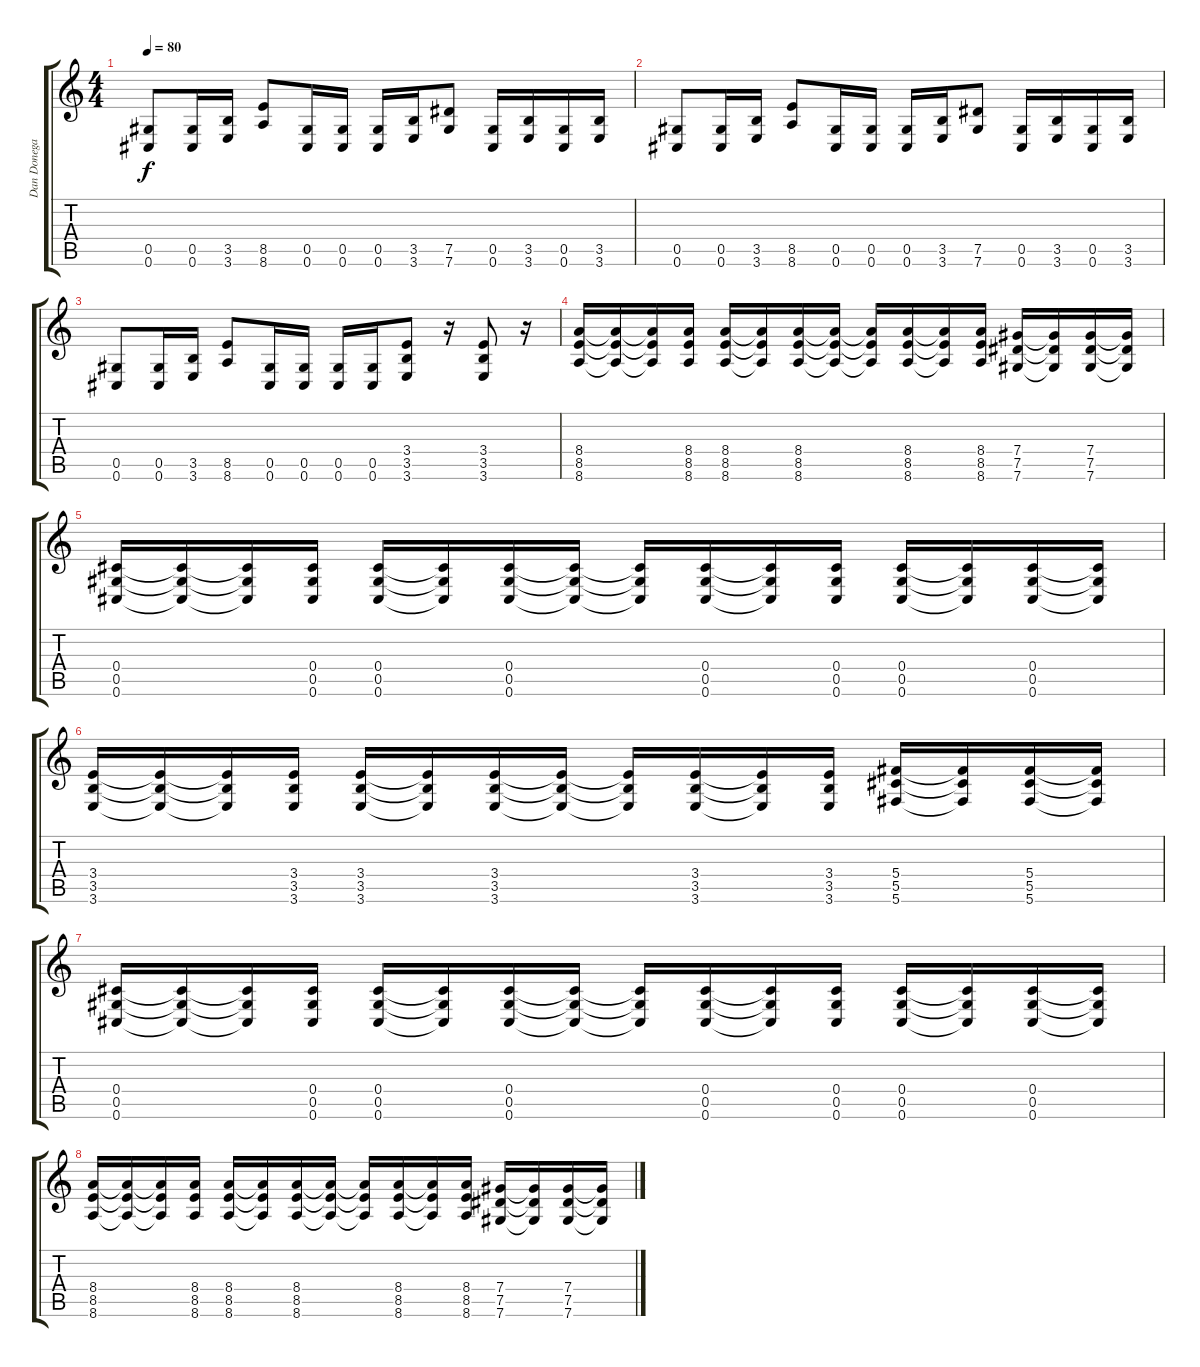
\track ("Dan Donegan (Guitar)" "Dan Donega") {instrument distortionguitar}
\staff {score tabs}
\tuning (Eb4 Bb3 Gb3 Db3 Ab2 Db2) {hide}
\ts (4 4)
\tempo 80
\clef g2
\ks c
(0.5 0.6).8{dy f} (0.5 0.6).16 (3.5 3.6).16 (8.5 8.6).8 (0.5 0.6).16 (0.5 0.6).16 (0.5 0.6).16 (3.5 3.6).16 (7.5 7.6).8 (0.5 0.6).16 (3.5 3.6).16 (0.5 0.6).16 (3.5 3.6).16 |
(0.5 0.6).8 (0.5 0.6).16 (3.5 3.6).16 (8.5 8.6).8 (0.5 0.6).16 (0.5 0.6).16 (0.5 0.6).16 (3.5 3.6).16 (7.5 7.6).8 (0.5 0.6).16 (3.5 3.6).16 (0.5 0.6).16 (3.5 3.6).16 |
(0.5 0.6).8 (0.5 0.6).16 (3.5 3.6).16 (8.5 8.6).8 (0.5 0.6).16 (0.5 0.6).16 (0.5 0.6).16 (0.5 0.6).16 (3.4 3.5 3.6).8 r.16 (3.4 3.5 3.6).8 r.16 |
(8.4 8.5 8.6).16 (8.4{t} 8.5{t} 8.6{t}).16 (8.4{t} 8.5{t} 8.6{t}).16 (8.4 8.5 8.6).16 (8.4 8.5 8.6).16 (8.4{t} 8.5{t} 8.6{t}).16 (8.4 8.5 8.6).16 (8.4{t} 8.5{t} 8.6{t}).16 (8.4{t} 8.5{t} 8.6{t}).16 (8.4 8.5 8.6).16 (8.4{t} 8.5{t} 8.6{t}).16 (8.4 8.5 8.6).16 (7.4 7.5 7.6).16 (7.4{t} 7.5{t} 7.6{t}).16 (7.4 7.5 7.6).16 (7.4{t} 7.5{t} 7.6{t}).16 |
(0.4 0.5 0.6).16 (0.4{t} 0.5{t} 0.6{t}).16 (0.4{t} 0.5{t} 0.6{t}).16 (0.4 0.5 0.6).16 (0.4 0.5 0.6).16 (0.4{t} 0.5{t} 0.6{t}).16 (0.4 0.5 0.6).16 (0.4{t} 0.5{t} 0.6{t}).16 (0.4{t} 0.5{t} 0.6{t}).16 (0.4 0.5 0.6).16 (0.4{t} 0.5{t} 0.6{t}).16 (0.4 0.5 0.6).16 (0.4 0.5 0.6).16 (0.4{t} 0.5{t} 0.6{t}).16 (0.4 0.5 0.6).16 (0.4{t} 0.5{t} 0.6{t}).16 |
(3.4 3.5 3.6).16 (3.4{t} 3.5{t} 3.6{t}).16 (3.4{t} 3.5{t} 3.6{t}).16 (3.4 3.5 3.6).16 (3.4 3.5 3.6).16 (3.4{t} 3.5{t} 3.6{t}).16 (3.4 3.5 3.6).16 (3.4{t} 3.5{t} 3.6{t}).16 (3.4{t} 3.5{t} 3.6{t}).16 (3.4 3.5 3.6).16 (3.4{t} 3.5{t} 3.6{t}).16 (3.4 3.5 3.6).16 (5.4 5.5 5.6).16 (5.4{t} 5.5{t} 5.6{t}).16 (5.4 5.5 5.6).16 (5.4{t} 5.5{t} 5.6{t}).16 |
(0.4 0.5 0.6).16 (0.4{t} 0.5{t} 0.6{t}).16 (0.4{t} 0.5{t} 0.6{t}).16 (0.4 0.5 0.6).16 (0.4 0.5 0.6).16 (0.4{t} 0.5{t} 0.6{t}).16 (0.4 0.5 0.6).16 (0.4{t} 0.5{t} 0.6{t}).16 (0.4{t} 0.5{t} 0.6{t}).16 (0.4 0.5 0.6).16 (0.4{t} 0.5{t} 0.6{t}).16 (0.4 0.5 0.6).16 (0.4 0.5 0.6).16 (0.4{t} 0.5{t} 0.6{t}).16 (0.4 0.5 0.6).16 (0.4{t} 0.5{t} 0.6{t}).16 |
(8.4 8.5 8.6).16 (8.4{t} 8.5{t} 8.6{t}).16 (8.4{t} 8.5{t} 8.6{t}).16 (8.4 8.5 8.6).16 (8.4 8.5 8.6).16 (8.4{t} 8.5{t} 8.6{t}).16 (8.4 8.5 8.6).16 (8.4{t} 8.5{t} 8.6{t}).16 (8.4{t} 8.5{t} 8.6{t}).16 (8.4 8.5 8.6).16 (8.4{t} 8.5{t} 8.6{t}).16 (8.4 8.5 8.6).16 (7.4 7.5 7.6).16 (7.4{t} 7.5{t} 7.6{t}).16 (7.4 7.5 7.6).16 (7.4{t} 7.5{t} 7.6{t}).16
